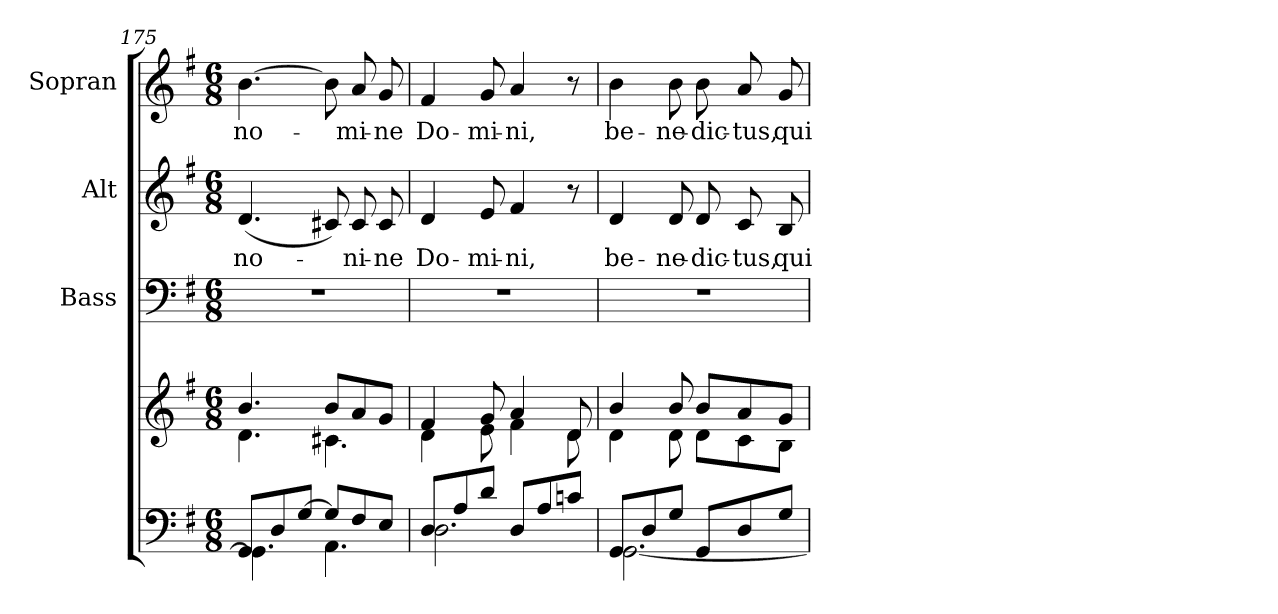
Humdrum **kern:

**kern	**kern	**kern	**kern	**text	**kern	**text
*part4	*part4	*part3	*part2	*part2	*part1	*part1
*staff5	*staff4	*staff3	*staff2	*staff2	*staff1	*staff1
*	*	*I"Bass	*I"Alt	*	*I"Sopran	*
*	*	*I'B.	*I'A.	*	*I'S.	*
*clefF4	*clefG2	*clefF4	*clefG2	*	*clefG2	*
*k[f#]	*k[f#]	*k[f#]	*k[f#]	*	*k[f#]	*
*G:	*G:	*G:	*G:	*	*G:	*
*M6/8	*M6/8	*M6/8	*M6/8	*	*M6/8	*
=175	=175	=175	=175	=175	=175	=175
*^	*^	*	*	*	*	*
!	!	!	!	!	!	!LO:LY:b	!	!LO:LY:b
8GG/L	4.GG\]	4.b/	4.d\	2.r	(<4.d/	no-	[4.b\	no-
8D/	.	.	.	.	.	.	.	.
[>8G/J	.	.	.	.	.	.	.	.
8G/L]	4.AA\	8b/L	4.c#X\	.	8c#X/)	.	8b\]	.
!	!	!	!	!	!	!LO:LY:b	!	!LO:LY:b
8F#/	.	8a/	.	.	8c#/	-ni-	8a/	-mi-
!	!	!	!	!	!	!LO:LY:b	!	!LO:LY:b
8E/J	.	8g/J	.	.	8c#/	-ne	8g/	-ne
=176	=176	=176	=176	=176	=176	=176	=176	=176
!	!	!	!	!	!	!LO:LY:b	!	!LO:LY:b
8D/L	2.D\	4f#/	4d\	2.r	4d/	Do-	4f#/	Do-
8A/	.	.	.	.	.	.	.	.
!	!	!	!	!	!	!LO:LY:b	!	!LO:LY:b
8d/J	.	8g/	8e\	.	8e/	-mi-	8g/	-mi-
!	!	!	!	!	!	!LO:LY:b	!	!LO:LY:b
8D/L	.	4a/	4f#\	.	4f#/	-ni,	4a/	-ni,
8A/	.	.	.	.	.	.	.	.
8cn/J	.	8d/	8d\	.	8r	.	8r	.
=177	=177	=177	=177	=177	=177	=177	=177	=177
!	!	!	!	!	!	!LO:LY:b	!	!LO:LY:b
8GG/L	[<2.GG\	4b/	4d\	2.r	4d/	be-	4b\	be-
8D/	.	.	.	.	.	.	.	.
!	!	!	!	!	!	!LO:LY:b	!	!LO:LY:b
8G/J	.	8b/	8d\	.	8d/	-ne-	8b\	-ne-
!	!	!	!	!	!	!LO:LY:b	!	!LO:LY:b
8GG/L	.	8b/L	8d\L	.	8d/	-dic-	8b\	-dic-
!	!	!	!	!	!	!LO:LY:b	!	!LO:LY:b
8D/	.	8a/	8c\	.	8c/	-tus,	8a/	-tus,
!	!	!	!	!	!	!LO:LY:b	!	!LO:LY:b
8G/J	.	8g/J	8B\J	.	8B/	qui	8g/	qui
*v	*v	*	*	*	*	*	*	*
*	*v	*v	*	*	*	*	*
=	=	=	=	=	=	=
*-	*-	*-	*-	*-	*-	*-
